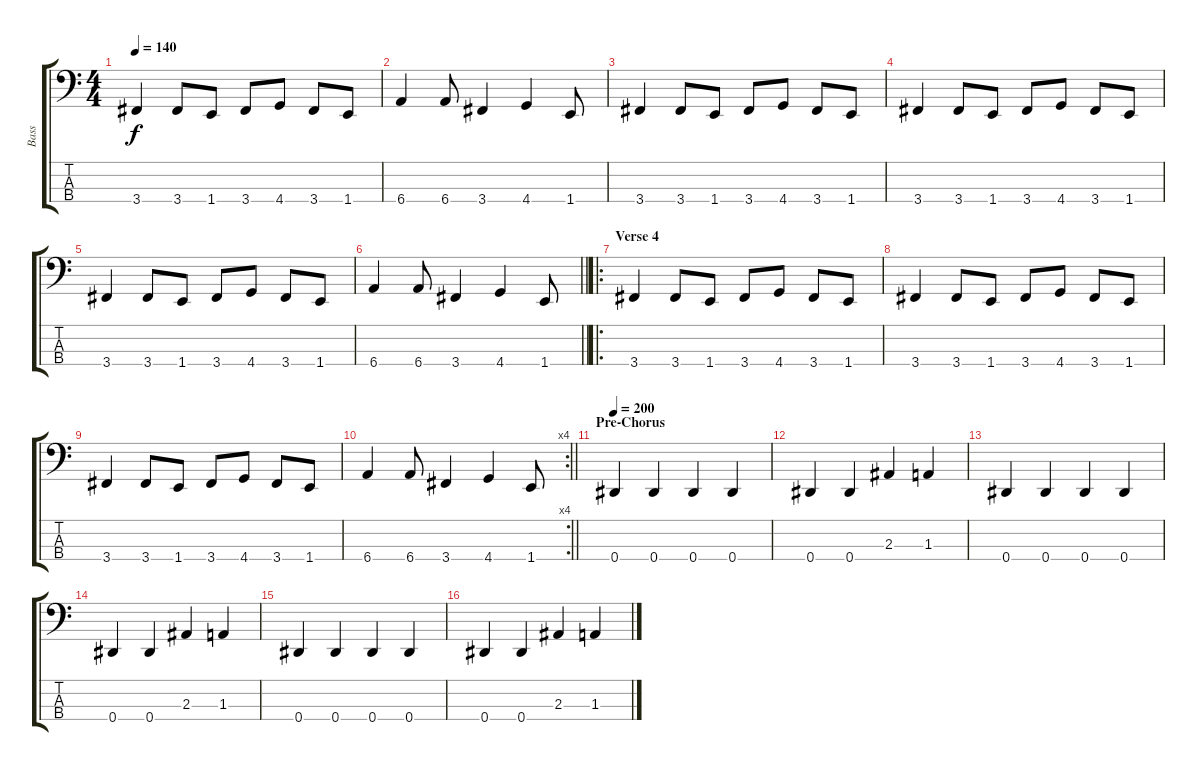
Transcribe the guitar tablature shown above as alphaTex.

\track ("Bass" "Bass") {instrument electricbassfinger}
\staff {score tabs}
\tuning (Gb2 Db2 Ab1 Eb1) {hide}
\ts (4 4)
\tempo 140
\clef f4
\ks c
3.4.4{dy f} 3.4.8 1.4.8 3.4.8 4.4.8 3.4.8 1.4.8 |
6.4.4 6.4.8 3.4.4 4.4.4 1.4.8 |
3.4.4 3.4.8 1.4.8 3.4.8 4.4.8 3.4.8 1.4.8 |
3.4.4 3.4.8 1.4.8 3.4.8 4.4.8 3.4.8 1.4.8 |
3.4.4 3.4.8 1.4.8 3.4.8 4.4.8 3.4.8 1.4.8 |
\barLineRight lightlight
6.4.4 6.4.8 3.4.4 4.4.4 1.4.8 |
\ro
\section ("" "Verse 4")
3.4.4 3.4.8 1.4.8 3.4.8 4.4.8 3.4.8 1.4.8 |
3.4.4 3.4.8 1.4.8 3.4.8 4.4.8 3.4.8 1.4.8 |
3.4.4 3.4.8 1.4.8 3.4.8 4.4.8 3.4.8 1.4.8 |
\rc 4
\barLineRight lightlight
6.4.4 6.4.8 3.4.4 4.4.4 1.4.8 |
\section ("" "Pre-Chorus")
\tempo 200
0.4.4 0.4.4 0.4.4 0.4.4 |
0.4.4 0.4.4 2.3.4 1.3.4 |
0.4.4 0.4.4 0.4.4 0.4.4 |
0.4.4 0.4.4 2.3.4 1.3.4 |
0.4.4 0.4.4 0.4.4 0.4.4 |
0.4.4 0.4.4 2.3.4 1.3.4
